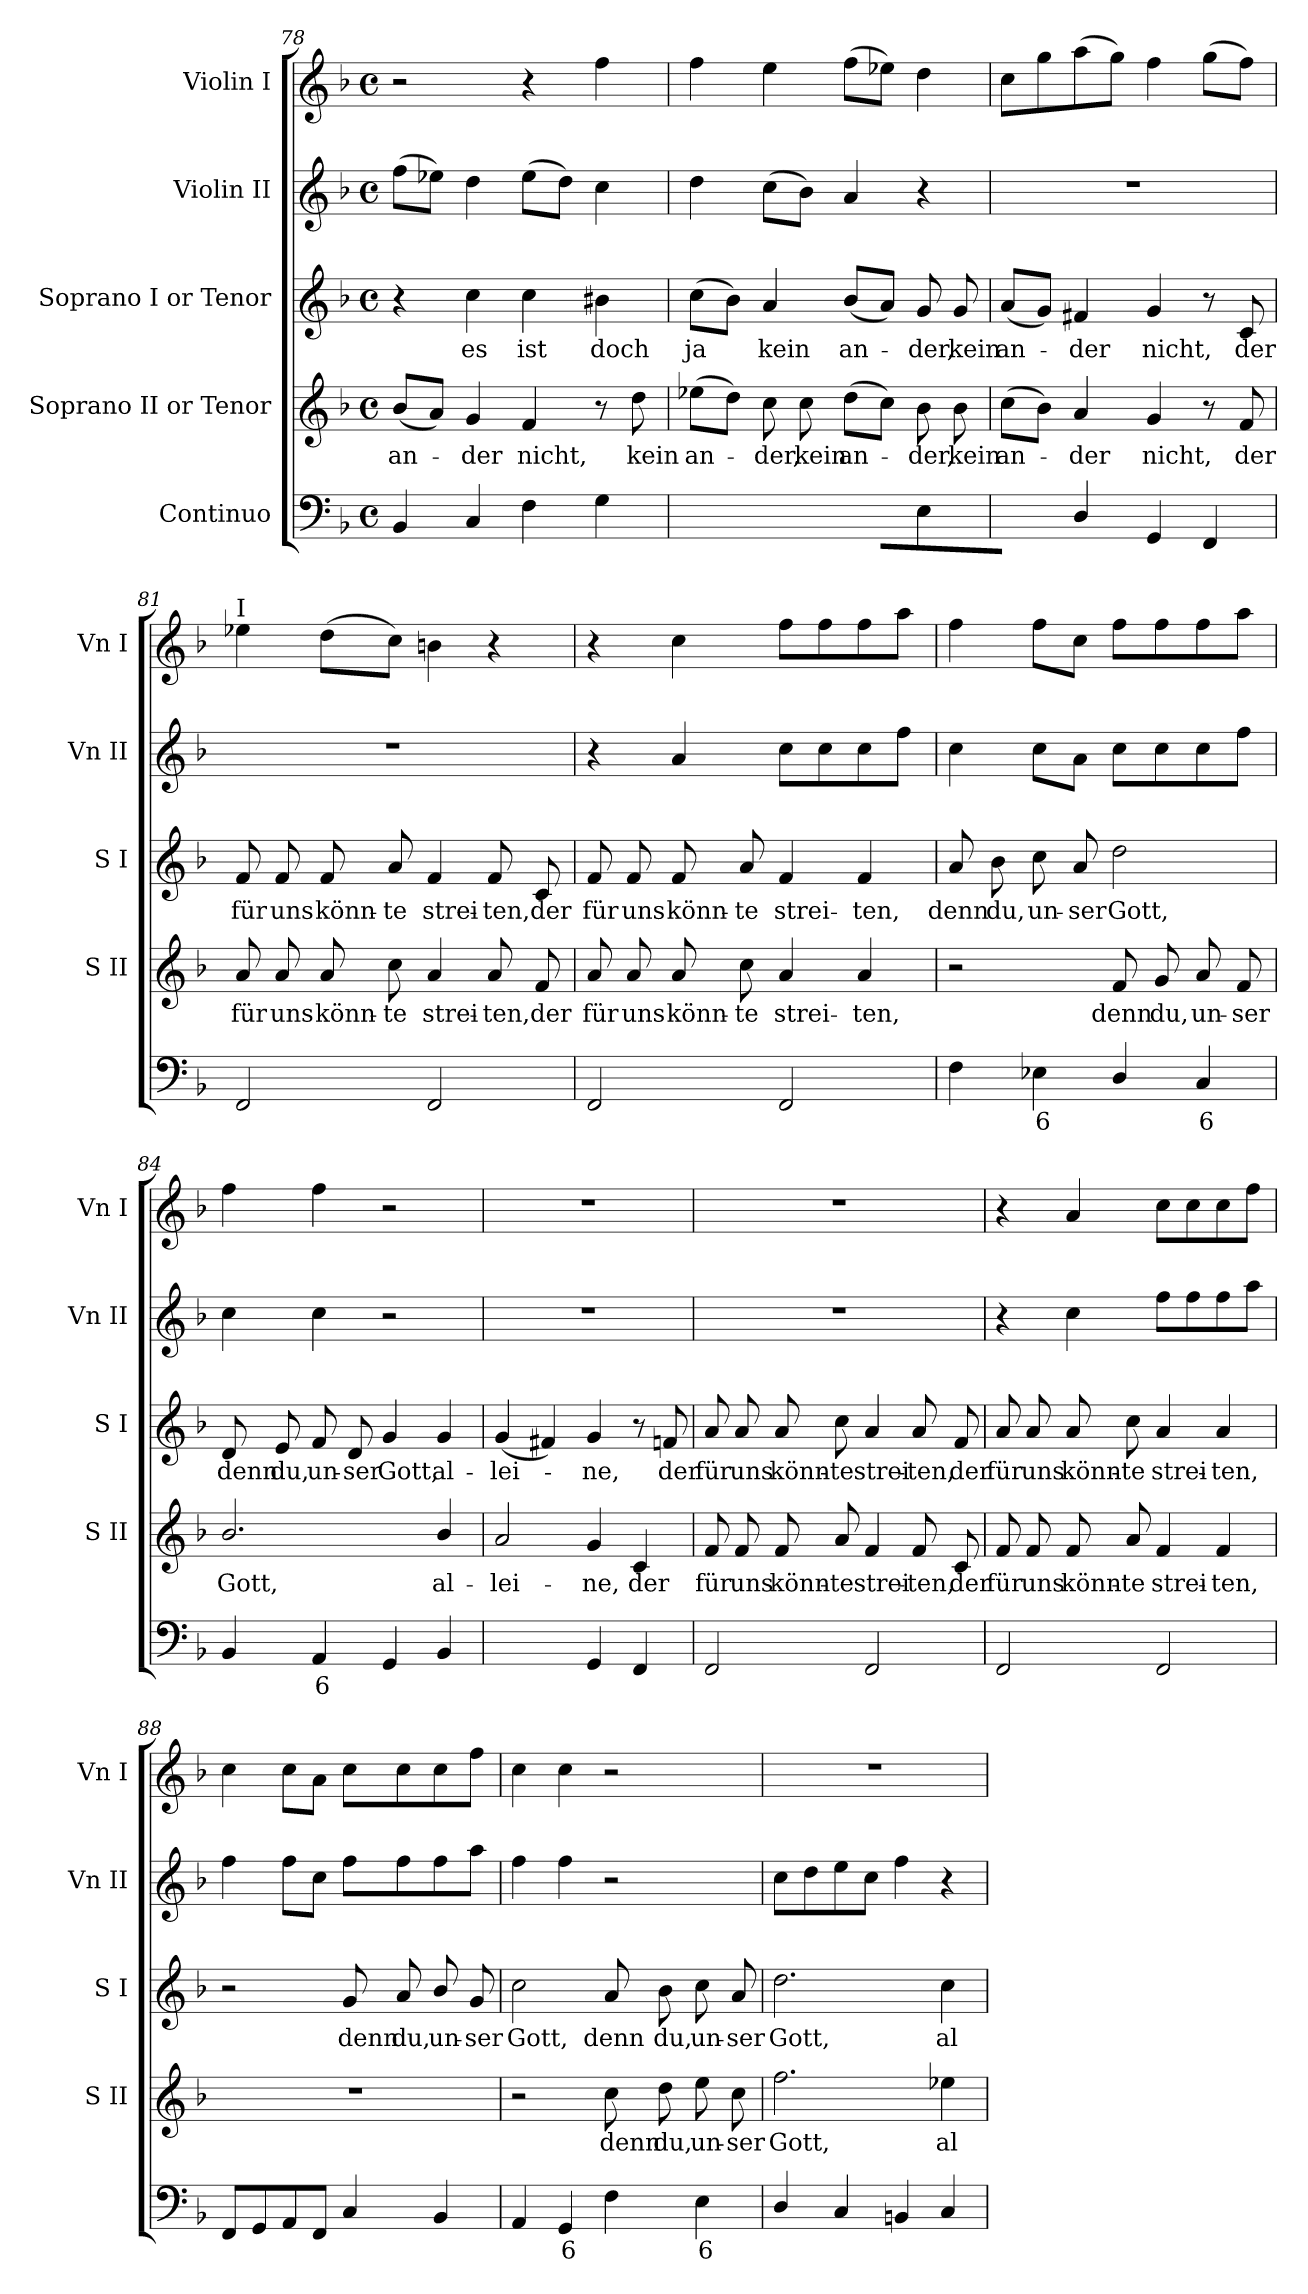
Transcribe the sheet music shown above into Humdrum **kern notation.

**kern	**text	**kern	**text	**kern	**text	**kern	**kern
*part5	*part5	*part4	*part4	*part3	*part3	*part2	*part1
*staff5	*staff5	*staff4	*staff4	*staff3	*staff3	*staff2	*staff1
*I"Continuo	*	*I"Soprano II or Tenor	*	*I"Soprano I or Tenor	*	*I"Violin II	*I"Violin I
*	*	*I'S II	*	*I'S I	*	*I'Vn II	*I'Vn I
*clefF4	*	*clefG2	*	*clefG2	*	*clefG2	*clefG2
*k[b-]	*	*k[b-]	*	*k[b-]	*	*k[b-]	*k[b-]
*F:	*	*F:	*	*F:	*	*F:	*F:
*M4/4	*	*M4/4	*	*M4/4	*	*M4/4	*M4/4
*met(c)	*	*met(c)	*	*met(c)	*	*met(c)	*met(c)
=78	=78	=78	=78	=78	=78	=78	=78
!	!	!	!LO:LY:b	!	!	!	!
4BB-	.	(<8b-L	an-	4r	.	(>8ffL	2r
.	.	8aJ)	.	.	.	8ee-XJ)	.
!	!	!	!LO:LY:b	!	!LO:LY:b	!	!
4C	.	4g	der	4cc	es	4dd	.
!	!	!	!LO:LY:b	!	!LO:LY:b	!	!
4F	.	4f	nicht,	4cc	ist	(>8ee-L	4r
.	.	.	.	.	.	8ddJ)	.
!	!	!	!	!	!LO:LY:b	!	!
4G	.	8r	.	4b#X	doch	4cc	4ff
!	!	!	!LO:LY:b	!	!	!	!
.	.	8dd	kein	.	.	.	.
!!LO:LB:g=z
=79	=79	=79	=79	=79	=79	=79	=79
!	!LO:LY:b	!	!LO:LY:b	!	!LO:LY:b	!	!
[8E-Xyy	6	(>8ee-XL	an-	(>8ccL	ja	4dd	4ff
!	!LO:LY:b	!	!	!	!	!	!
8E-Lyy]	5	8ddJ)	.	8b-J)	.	.	.
!	!	!	!LO:LY:b	!	!LO:LY:b	!	!
4F	.	8cc	der,	4a	kein	(>8ccL	4ee
!	!	!	!LO:LY:b	!	!	!	!
.	.	8cc	kein	.	.	8b-J)	.
!	!LO:LY:b	!	!LO:LY:b	!	!LO:LY:b	!	!
[8DJyy	6	(>8ddL	an-	(<8b-L	an-	4a	(>8ffL
!	!LO:LY:b	!	!	!	!	!	!
8DLyy]	5	8ccJ)	.	8aJ)	.	.	8ee-XJ)
!	!	!	!LO:LY:b	!	!LO:LY:b	!	!
4E-	.	8b-	der,	8g	der,	4r	4dd
!	!	!	!LO:LY:b	!	!LO:LY:b	!	!
.	.	8b-	kein	8g	kein	.	.
!!LO:LB:g=z
=80	=80	=80	=80	=80	=80	=80	=80
!	!LO:LY:b	!	!LO:LY:b	!	!LO:LY:b	!	!
[8CJyy	6	(>8ccL	an-	(<8aL	an-	1r	8ccL
!	!LO:LY:b	!	!	!	!	!	!
8CLyy]	5	8b-J)	.	8gJ)	.	.	8gg
!	!	!	!LO:LY:b	!	!LO:LY:b	!	!
4D/	.	4a	der	4f#X	der	.	(>8aa
.	.	.	.	.	.	.	8ggJ)
!	!	!	!LO:LY:b	!	!LO:LY:b	!	!
4GG	.	4g	nicht,	4g	nicht,	.	4ff
4FF	.	8r	.	8r	.	.	(>8ggL
!	!	!	!LO:LY:b	!	!LO:LY:b	!	!
.	.	8f	der	8c	der	.	8ffJ)
=81	=81	=81	=81	=81	=81	=81	=81
!	!	!	!	!	!	!	!LO:TX:a:t=I
!	!	!	!LO:LY:b	!	!LO:LY:b	!	!
2FF	.	8a	für	8f	für	1r	4ee-X
!	!	!	!LO:LY:b	!	!LO:LY:b	!	!
.	.	8a	uns	8f	uns	.	.
!	!	!	!LO:LY:b	!	!LO:LY:b	!	!
.	.	8a	könn-	8f	könn-	.	(>8ddL
!	!	!	!LO:LY:b	!	!LO:LY:b	!	!
.	.	8cc	-te	8a	-te	.	8ccJ)
!	!	!	!LO:LY:b	!	!LO:LY:b	!	!
2FF	.	4a	strei-	4f	strei-	.	4bn
!	!	!	!LO:LY:b	!	!LO:LY:b	!	!
.	.	8a	-ten,	8f	-ten,	.	4r
!	!	!	!LO:LY:b	!	!LO:LY:b	!	!
.	.	8f	der	8c	der	.	.
!!LO:LB:g=z
=82	=82	=82	=82	=82	=82	=82	=82
!	!	!	!LO:LY:b	!	!LO:LY:b	!	!
2FF	.	8a	für	8f	für	4r	4r
!	!	!	!LO:LY:b	!	!LO:LY:b	!	!
.	.	8a	uns	8f	uns	.	.
!	!	!	!LO:LY:b	!	!LO:LY:b	!	!
.	.	8a	könn-	8f	könn-	4a	4cc
!	!	!	!LO:LY:b	!	!LO:LY:b	!	!
.	.	8cc	-te	8a	-te	.	.
!	!	!	!LO:LY:b	!	!LO:LY:b	!	!
2FF	.	4a	strei-	4f	strei-	8ccL	8ffL
.	.	.	.	.	.	8cc	8ff
!	!	!	!LO:LY:b	!	!LO:LY:b	!	!
.	.	4a	-ten,	4f	-ten,	8cc	8ff
.	.	.	.	.	.	8ffJ	8aaJ
!!LO:LB:g=z
=83	=83	=83	=83	=83	=83	=83	=83
!	!	!	!	!	!LO:LY:b	!	!
4F	.	2r	.	8a	denn	4cc	4ff
!	!	!	!	!	!LO:LY:b	!	!
.	.	.	.	8b-	du,	.	.
!	!LO:LY:b	!	!	!	!LO:LY:b	!	!
4E-X	6	.	.	8cc	un-	8ccL	8ffL
!	!	!	!	!	!LO:LY:b	!	!
.	.	.	.	8a	-ser	8aJ	8ccJ
!	!	!	!LO:LY:b	!	!LO:LY:b	!	!
4D/	.	8f	denn	2dd	Gott,	8ccL	8ffL
!	!	!	!LO:LY:b	!	!	!	!
.	.	8g	du,	.	.	8cc	8ff
!	!LO:LY:b	!	!LO:LY:b	!	!	!	!
4C	6	8a	un-	.	.	8cc	8ff
!	!	!	!LO:LY:b	!	!	!	!
.	.	8f	-ser	.	.	8ffJ	8aaJ
=84	=84	=84	=84	=84	=84	=84	=84
!	!	!	!LO:LY:b	!	!LO:LY:b	!	!
4BB-	.	2.b-/	Gott,	8d	denn	4cc	4ff
!	!	!	!	!	!LO:LY:b	!	!
.	.	.	.	8e	du,	.	.
!	!LO:LY:b	!	!	!	!LO:LY:b	!	!
4AA	6	.	.	8f	un-	4cc	4ff
!	!	!	!	!	!LO:LY:b	!	!
.	.	.	.	8d	-ser	.	.
!	!	!	!	!	!LO:LY:b	!	!
4GG	.	.	.	4g	Gott,	2r	2r
!	!	!	!LO:LY:b	!	!LO:LY:b	!	!
4BB-	.	4b-/	al-	4g	al-	.	.
!!LO:LB:g=z
=85	=85	=85	=85	=85	=85	=85	=85
!	!LO:LY:b	!	!LO:LY:b	!	!LO:LY:b	!	!
[4Dyy	4	2a	-lei-	(<4g	-lei-	1r	1r
4Dyy]	.	.	.	4f#X)	.	.	.
!	!	!	!LO:LY:b	!	!LO:LY:b	!	!
4GG	.	4g	-ne,	4g	ne,	.	.
!	!	!	!LO:LY:b	!	!	!	!
4FF	.	4c	der	8r	.	.	.
!	!	!	!	!	!LO:LY:b	!	!
.	.	.	.	8fn	der	.	.
!!LO:LB:g=z
=86	=86	=86	=86	=86	=86	=86	=86
!	!	!	!LO:LY:b	!	!LO:LY:b	!	!
2FF	.	8f	für	8a	für	1r	1r
!	!	!	!LO:LY:b	!	!LO:LY:b	!	!
.	.	8f	uns	8a	uns	.	.
!	!	!	!LO:LY:b	!	!LO:LY:b	!	!
.	.	8f	könn-	8a	könn-	.	.
!	!	!	!LO:LY:b	!	!LO:LY:b	!	!
.	.	8a	-te	8cc	-te	.	.
!	!	!	!LO:LY:b	!	!LO:LY:b	!	!
2FF	.	4f	strei-	4a	strei-	.	.
!	!	!	!LO:LY:b	!	!LO:LY:b	!	!
.	.	8f	-ten,	8a	-ten,	.	.
!	!	!	!LO:LY:b	!	!LO:LY:b	!	!
.	.	8c	der	8f	der	.	.
=87	=87	=87	=87	=87	=87	=87	=87
!	!	!	!LO:LY:b	!	!LO:LY:b	!	!
2FF	.	8f	für	8a	für	4r	4r
!	!	!	!LO:LY:b	!	!LO:LY:b	!	!
.	.	8f	uns	8a	uns	.	.
!	!	!	!LO:LY:b	!	!LO:LY:b	!	!
.	.	8f	könn-	8a	könn-	4cc	4a
!	!	!	!LO:LY:b	!	!LO:LY:b	!	!
.	.	8a	-te	8cc	-te	.	.
!	!	!	!LO:LY:b	!	!LO:LY:b	!	!
2FF	.	4f	strei-	4a	strei-	8ffL	8ccL
.	.	.	.	.	.	8ff	8cc
!	!	!	!LO:LY:b	!	!LO:LY:b	!	!
.	.	4f	-ten,	4a	-ten,	8ff	8cc
.	.	.	.	.	.	8aaJ	8ffJ
=88	=88	=88	=88	=88	=88	=88	=88
8FFL	.	1r	.	2r	.	4ff	4cc
8GG	.	.	.	.	.	.	.
8AA	.	.	.	.	.	8ffL	8ccL
8FFJ	.	.	.	.	.	8ccJ	8aJ
!	!	!	!	!	!LO:LY:b	!	!
4C	.	.	.	8g	denn	8ffL	8ccL
!	!	!	!	!	!LO:LY:b	!	!
.	.	.	.	8a	du,	8ff	8cc
!	!	!	!	!	!LO:LY:b	!	!
4BB-	.	.	.	8b-/	un-	8ff	8cc
!	!	!	!	!	!LO:LY:b	!	!
.	.	.	.	8g	-ser	8aaJ	8ffJ
!!LO:LB:g=z
=89	=89	=89	=89	=89	=89	=89	=89
!	!	!	!	!	!LO:LY:b	!	!
4AA	.	2r	.	2cc	Gott,	4ff	4cc
!	!LO:LY:b	!	!	!	!	!	!
4GG	6	.	.	.	.	4ff	4cc
!	!	!	!LO:LY:b	!	!LO:LY:b	!	!
4F	.	8cc	denn	8a	denn	2r	2r
!	!	!	!LO:LY:b	!	!LO:LY:b	!	!
.	.	8dd	du,	8b-	du,	.	.
!	!LO:LY:b	!	!LO:LY:b	!	!LO:LY:b	!	!
4E	6	8ee	un-	8cc	un-	.	.
!	!	!	!LO:LY:b	!	!LO:LY:b	!	!
.	.	8cc	-ser	8a	-ser	.	.
!!LO:LB:g=z
=90	=90	=90	=90	=90	=90	=90	=90
!	!	!	!LO:LY:b	!	!LO:LY:b	!	!
4D/	.	2.ff	Gott,	2.dd	Gott,	8ccL	1r
.	.	.	.	.	.	8dd	.
4C	.	.	.	.	.	8ee	.
.	.	.	.	.	.	8ccJ	.
4BBn	.	.	.	.	.	4ff	.
!	!	!	!LO:LY:b	!	!LO:LY:b	!	!
4C	.	4ee-X	al-	4cc	al-	4r	.
=	=	=	=	=	=	=	=
*-	*-	*-	*-	*-	*-	*-	*-
